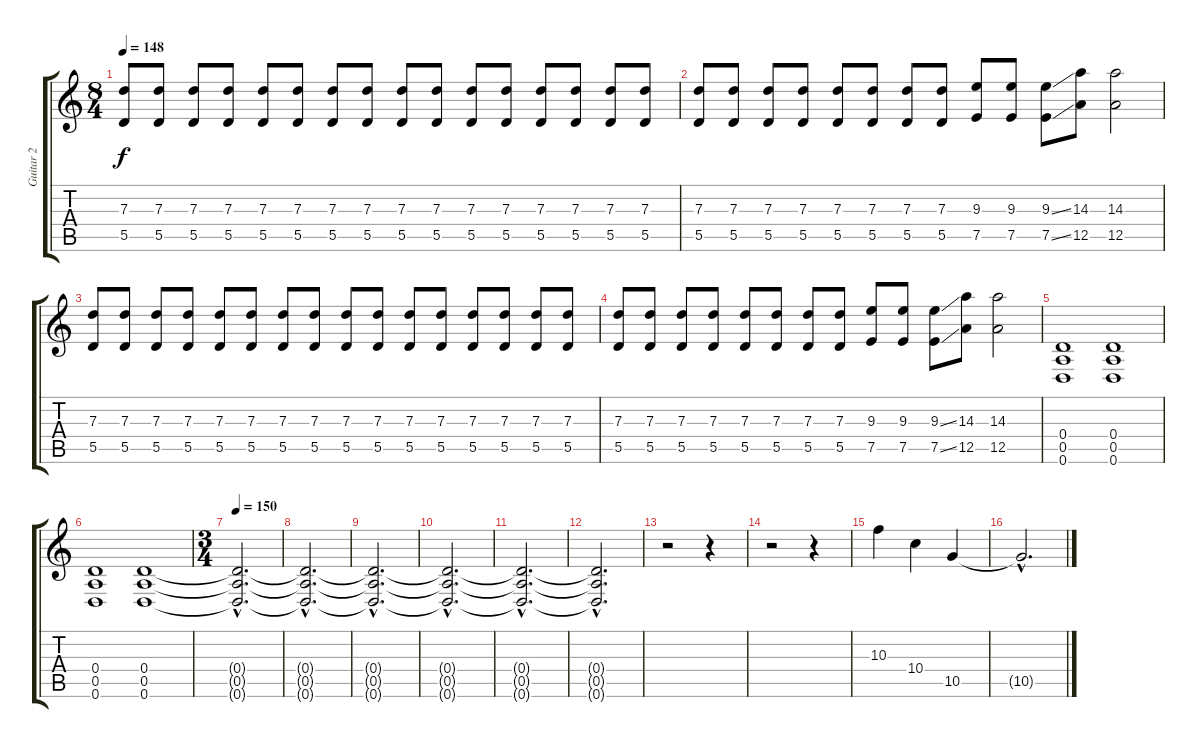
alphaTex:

\track ("Guitar 2" "Guitar 2") {instrument distortionguitar}
\staff {score tabs}
\tuning (E4 B3 G3 D3 A2 D2) {hide}
\ts (8 4)
\tempo 148
\clef g2
\ks c
(7.3 5.5).8{dy f} (7.3 5.5).8 (7.3 5.5).8 (7.3 5.5).8 (7.3 5.5).8 (7.3 5.5).8 (7.3 5.5).8 (7.3 5.5).8 (7.3 5.5).8 (7.3 5.5).8 (7.3 5.5).8 (7.3 5.5).8 (7.3 5.5).8 (7.3 5.5).8 (7.3 5.5).8 (7.3 5.5).8 |
(7.3 5.5).8 (7.3 5.5).8 (7.3 5.5).8 (7.3 5.5).8 (7.3 5.5).8 (7.3 5.5).8 (7.3 5.5).8 (7.3 5.5).8 (9.3 7.5).8 (9.3 7.5).8 (9.3{ss} 7.5{ss}).8 (14.3 12.5).8 (14.3 12.5).2 |
(7.3 5.5).8 (7.3 5.5).8 (7.3 5.5).8 (7.3 5.5).8 (7.3 5.5).8 (7.3 5.5).8 (7.3 5.5).8 (7.3 5.5).8 (7.3 5.5).8 (7.3 5.5).8 (7.3 5.5).8 (7.3 5.5).8 (7.3 5.5).8 (7.3 5.5).8 (7.3 5.5).8 (7.3 5.5).8 |
(7.3 5.5).8 (7.3 5.5).8 (7.3 5.5).8 (7.3 5.5).8 (7.3 5.5).8 (7.3 5.5).8 (7.3 5.5).8 (7.3 5.5).8 (9.3 7.5).8 (9.3 7.5).8 (9.3{ss} 7.5{ss}).8 (14.3 12.5).8 (14.3 12.5).2 |
(0.4 0.5 0.6).1 (0.4 0.5 0.6).1 |
(0.4 0.5 0.6).1 (0.4 0.5 0.6).1 |
\ts (3 4)
\tempo 150
(0.4{hac t} 0.5{hac t} 0.6{hac t}).2{d} |
(0.4{hac t} 0.5{hac t} 0.6{hac t}).2{d} |
(0.4{hac t} 0.5{hac t} 0.6{hac t}).2{d} |
(0.4{hac t} 0.5{hac t} 0.6{hac t}).2{d} |
(0.4{hac t} 0.5{hac t} 0.6{hac t}).2{d} |
(0.4{hac t} 0.5{hac t} 0.6{hac t}).2{d} |
r.2 r.4 |
r.2 r.4 |
10.3.4 10.4.4 10.5.4 |
10.5{hac t}.2{d volume 7}
